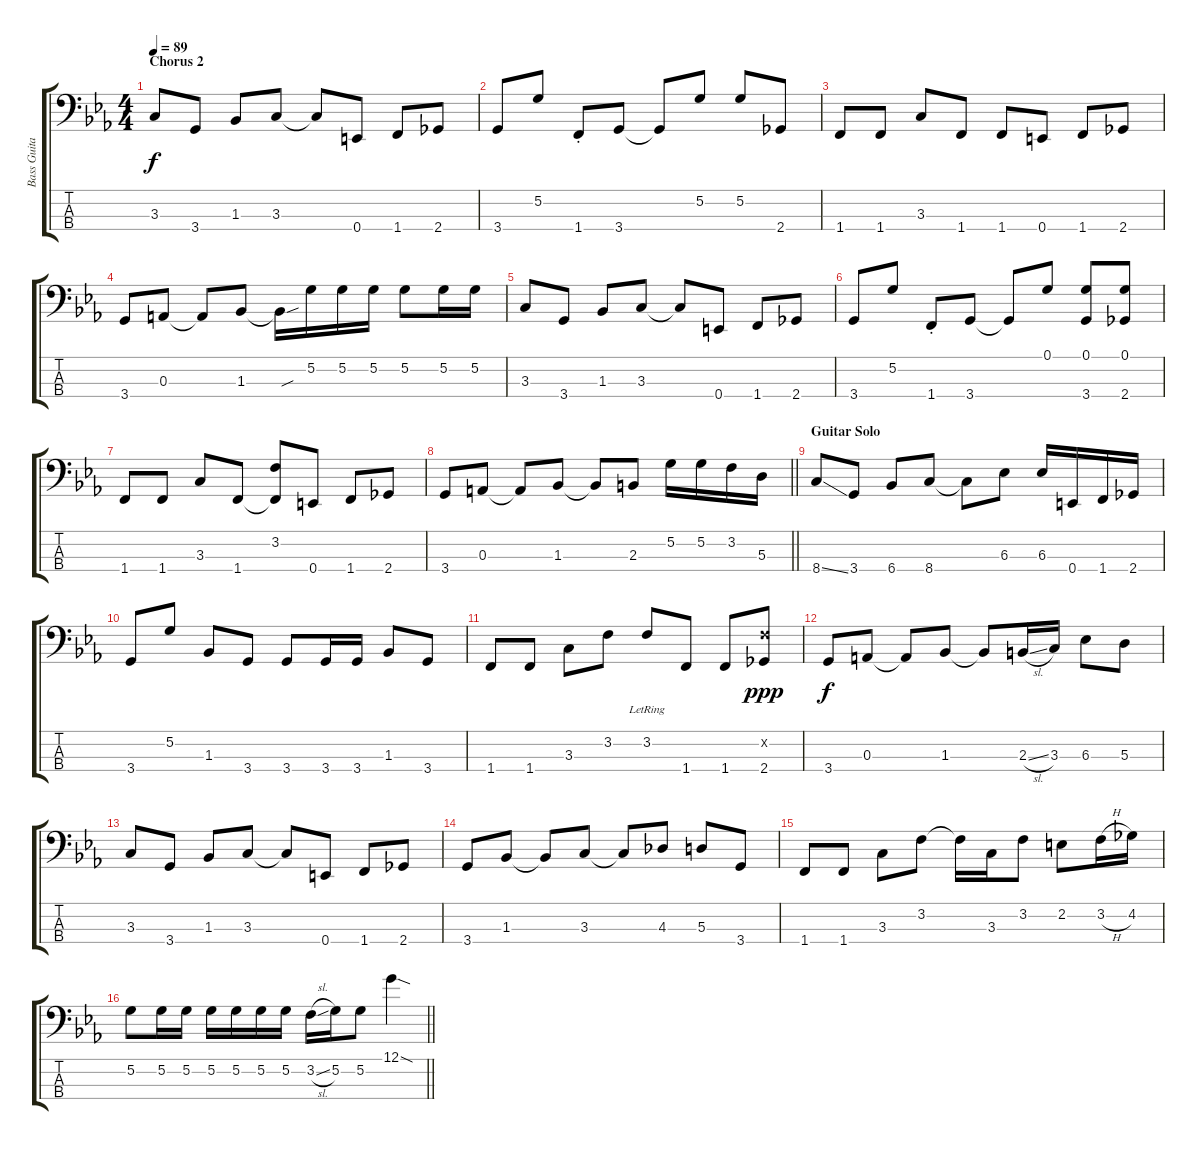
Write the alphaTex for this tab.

\track ("Bass Guitar - miced" "Bass Guita") {instrument electricbassfinger}
\staff {score tabs}
\tuning (G2 D2 A1 E1) {hide}
\ts (4 4)
\section ("" "Chorus 2")
\tempo 89
\clef f4
\ks eb
3.3.8{dy f} 3.4.8 1.3.8 3.3.8 3.3{t}.8 0.4.8 1.4.8 2.4.8 |
3.4.8 5.2.8 1.4{st}.8 3.4.8 3.4{t}.8 5.2.8 5.2.8 2.4.8 |
1.4.8 1.4.8 3.3.8 1.4.8 1.4.8 0.4.8 1.4.8 2.4.8 |
3.4.8 0.3.8 0.3{t}.8 1.3.8 1.3{sou t}.16 5.2.16 5.2.16 5.2.16 5.2.8 5.2.16 5.2.16 |
3.3.8 3.4.8 1.3.8 3.3.8 3.3{t}.8 0.4.8 1.4.8 2.4.8 |
3.4.8 5.2.8 1.4{st}.8 3.4.8 3.4{t}.8 0.1.8 (0.1 3.4).8 (0.1 2.4).8 |
1.4.8 1.4.8 3.3.8 1.4.8 (3.2 1.4{t}).8 0.4.8 1.4.8 2.4.8 |
\barLineRight lightlight
3.4.8 0.3.8 0.3{t}.8 1.3.8 1.3{t}.8 2.3.8 5.2.16 5.2.16 3.2.16 5.3.16 |
\section ("" "Guitar Solo")
8.4{ss}.8 3.4.8 6.4.8 8.4.8 8.4{t}.8 6.3.8 6.3.16 0.4.16 1.4.16 2.4.16 |
3.4.8 5.2.8 1.3.8 3.4.8 3.4.8 3.4.16 3.4.16 1.3.8 3.4.8 |
1.4.8 1.4.8 3.3.8 3.2.8 3.2{lr}.8 1.4.8 1.4.8 (3.2{x} 2.4).8{dy ppp} |
3.4.8{dy f} 0.3.8 0.3{t}.8 1.3.8 1.3{t}.8 2.3{sl}.16 3.3.16 6.3.8 5.3.8 |
3.3.8 3.4.8 1.3.8 3.3.8 3.3{t}.8 0.4.8 1.4.8 2.4.8 |
3.4.8 1.3.8 1.3{t}.8 3.3.8 3.3{t}.8 4.3.8 5.3.8 3.4.8 |
1.4.8 1.4.8 3.3.8 3.2.8 3.2{t}.16 3.3.16 3.2.8 2.2.8 3.2{h}.16 4.2.16 |
\barLineRight lightlight
5.2.8 5.2.16 5.2.16 5.2.16 5.2.16 5.2.16 5.2.16 3.2{sl}.16 5.2.16 5.2.8 12.1{sod}.4
